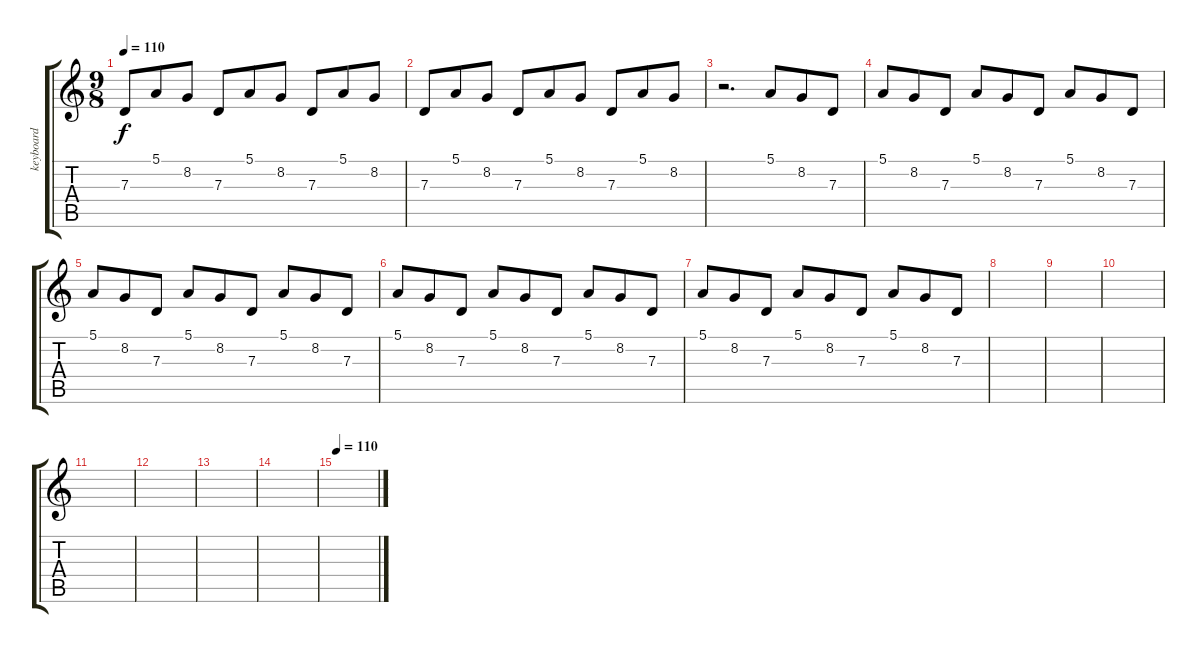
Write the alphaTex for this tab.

\track ("keyboard" "keyboard") {instrument acousticgrandpiano}
\staff {score tabs}
\tuning (E4 B3 G3 D3 A2 E2) {hide}
\ts (9 8)
\tempo 110
\clef g2
\ks c
7.3.8{dy f} 5.1.8 8.2.8 7.3.8 5.1.8 8.2.8 7.3.8 5.1.8 8.2.8 |
7.3.8 5.1.8 8.2.8 7.3.8 5.1.8 8.2.8 7.3.8 5.1.8 8.2.8 |
r.2{d} 5.1.8 8.2.8 7.3.8 |
5.1.8 8.2.8 7.3.8 5.1.8 8.2.8 7.3.8 5.1.8 8.2.8 7.3.8 |
5.1.8 8.2.8 7.3.8 5.1.8 8.2.8 7.3.8 5.1.8 8.2.8 7.3.8 |
5.1.8 8.2.8 7.3.8 5.1.8 8.2.8 7.3.8 5.1.8 8.2.8 7.3.8 |
5.1.8 8.2.8 7.3.8 5.1.8 8.2.8 7.3.8 5.1.8 8.2.8 7.3.8 |
|
|
|
|
|
|
|
\tempo 110
